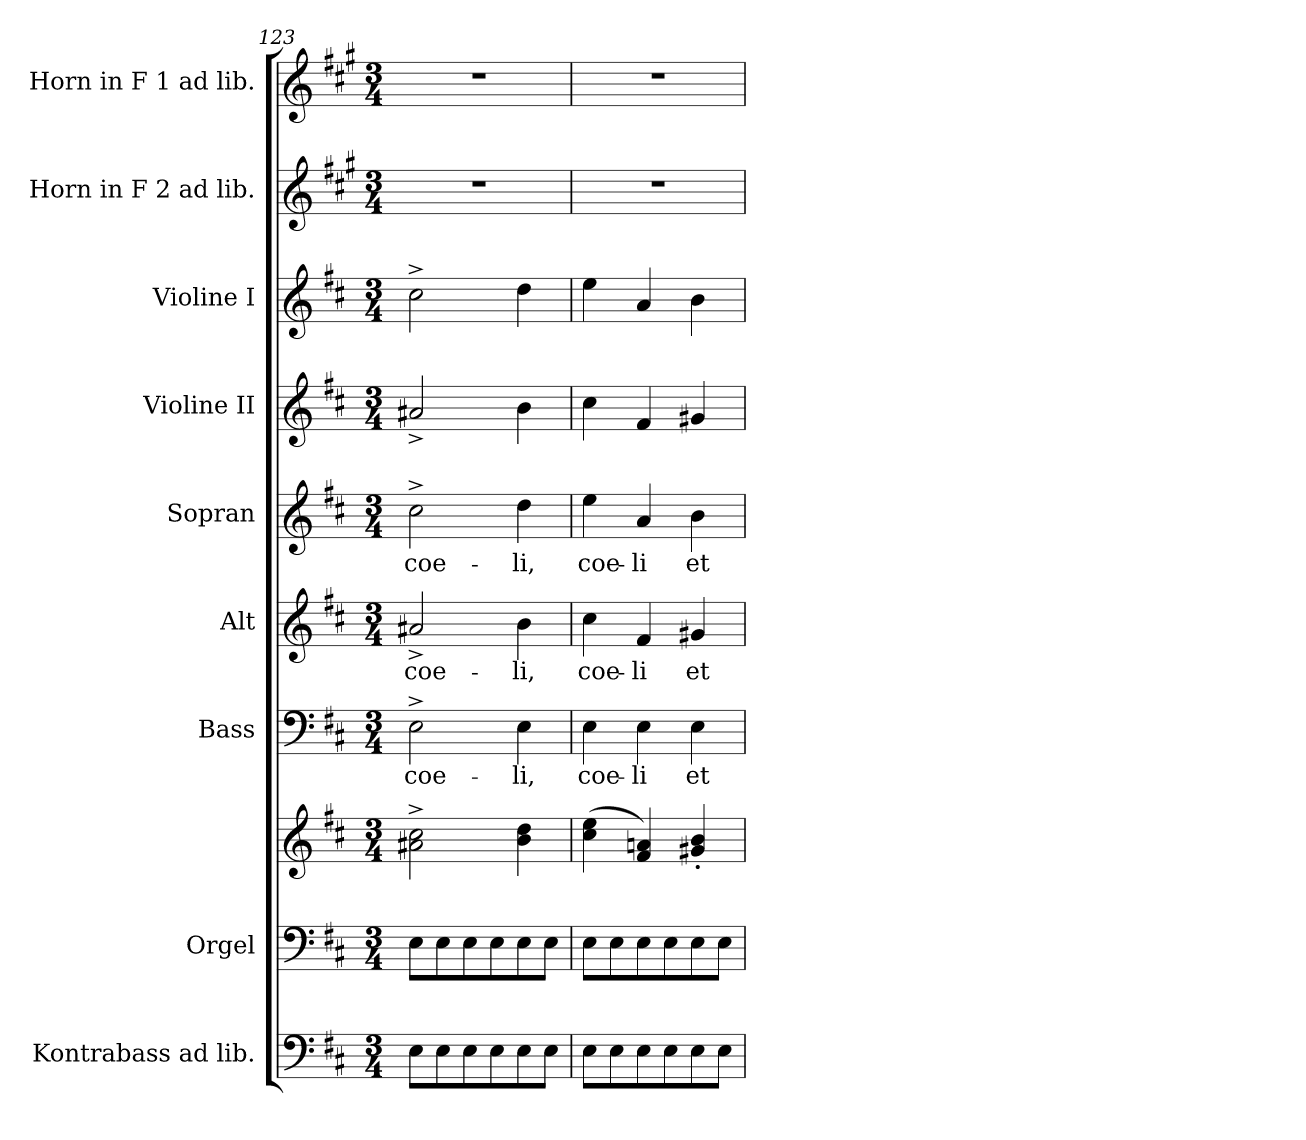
**kern	**kern	**kern	**kern	**text	**kern	**text	**kern	**text	**kern	**kern	**kern	**kern
*part9	*part8	*part8	*part7	*part7	*part6	*part6	*part5	*part5	*part4	*part3	*part2	*part1
*staff10	*staff9	*staff8	*staff7	*staff7	*staff6	*staff6	*staff5	*staff5	*staff4	*staff3	*staff2	*staff1
*I"Kontrabass ad lib.	*I"Orgel	*	*I"Bass	*	*I"Alt	*	*I"Sopran	*	*I"Violine II	*I"Violine I	*I"Horn in F 2 ad lib.	*I"Horn in F 1 ad lib.
*I'Kb.	*I'Org.	*	*I'B.	*	*I'A.	*	*I'S.	*	*I'Vl. II	*I'Vl. I	*	*
!!LO:PB:g=z
*clefF4	*clefF4	*clefG2	*clefF4	*	*clefG2	*	*clefG2	*	*clefG2	*clefG2	*clefG2	*clefG2
*ITrd7c12	*	*	*	*	*	*	*	*	*	*	*ITrd4c7	*ITrd4c7
*k[f#c#]	*k[f#c#]	*k[f#c#]	*k[f#c#]	*	*k[f#c#]	*	*k[f#c#]	*	*k[f#c#]	*k[f#c#]	*k[f#c#]	*k[f#c#]
*D:	*D:	*D:	*D:	*	*D:	*	*D:	*	*D:	*D:	*D:	*D:
*M3/4	*M3/4	*M3/4	*M3/4	*	*M3/4	*	*M3/4	*	*M3/4	*M3/4	*M3/4	*M3/4
=123	=123	=123	=123	=123	=123	=123	=123	=123	=123	=123	=123	=123
!	!	!	!	!LO:LY:b	!	!LO:LY:b	!	!LO:LY:b	!	!	!	!
8EE\L	8E\L	2a#X\^> 2cc#\^>	2E^>\	coe-	2a#X^>/	coe-	2cc#^>\	coe-	2a#X^</	2cc#^>\	2.r	2.r
8EE\	8E\	.	.	.	.	.	.	.	.	.	.	.
8EE\	8E\	.	.	.	.	.	.	.	.	.	.	.
8EE\	8E\	.	.	.	.	.	.	.	.	.	.	.
!	!	!	!	!LO:LY:b	!	!LO:LY:b	!	!LO:LY:b	!	!	!	!
8EE\	8E\	4b\ 4dd\	4E\	-li,	4b\	-li,	4dd\	-li,	4b\	4dd\	.	.
8EE\J	8E\J	.	.	.	.	.	.	.	.	.	.	.
=124	=124	=124	=124	=124	=124	=124	=124	=124	=124	=124	=124	=124
!	!	!	!	!LO:LY:b	!	!LO:LY:b	!	!LO:LY:b	!	!	!	!
8EE\L	8E\L	(>4cc#\ 4ee\	4E\	coe-	4cc#\	coe-	4ee\	coe-	4cc#\	4ee\	2.r	2.r
8EE\	8E\	.	.	.	.	.	.	.	.	.	.	.
!	!	!	!	!LO:LY:b	!	!LO:LY:b	!	!LO:LY:b	!	!	!	!
8EE\	8E\	4f#/ 4an/)	4E\	-li	4f#/	-li	4a/	-li	4f#/	4a/	.	.
8EE\	8E\	.	.	.	.	.	.	.	.	.	.	.
!	!	!	!	!LO:LY:b	!	!LO:LY:b	!	!LO:LY:b	!	!	!	!
8EE\	8E\	4g#X/'< 4b/'<	4E\	et	4g#X/	et	4b\	et	4g#X/	4b\	.	.
8EE\J	8E\J	.	.	.	.	.	.	.	.	.	.	.
=	=	=	=	=	=	=	=	=	=	=	=	=
*-	*-	*-	*-	*-	*-	*-	*-	*-	*-	*-	*-	*-
